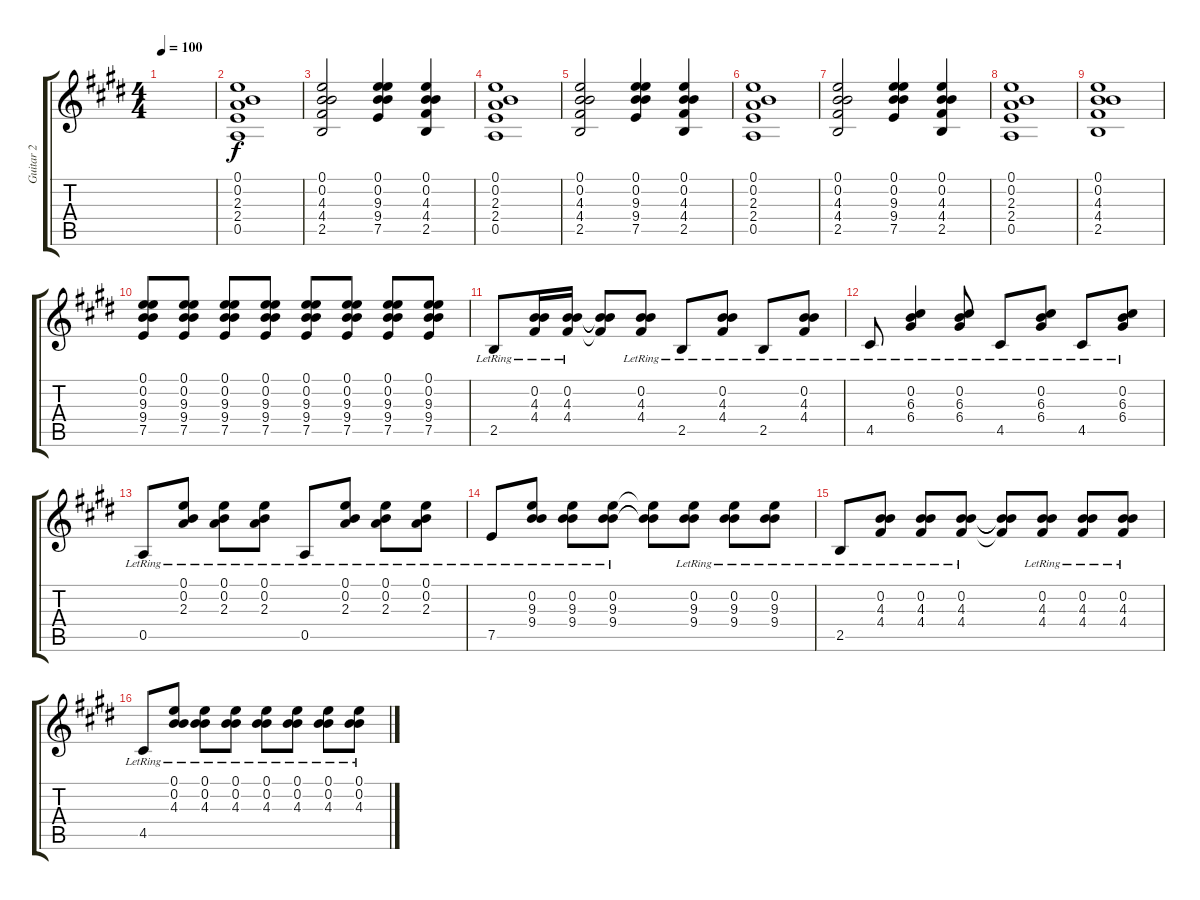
\track ("Guitar 2" "Guitar 2") {instrument acousticguitarsteel}
\staff {score tabs}
\tuning (E4 B3 G3 D3 A2 E2) {hide}
\ts (4 4)
\tempo 100
\clef g2
\ks e
|
(0.1 0.2 2.3 2.4 0.5).1 |
(0.1 0.2 4.3 4.4 2.5).2 (0.1 0.2 9.3 9.4 7.5).4 (0.1 0.2 4.3 4.4 2.5).4 |
(0.1 0.2 2.3 2.4 0.5).1 |
(0.1 0.2 4.3 4.4 2.5).2 (0.1 0.2 9.3 9.4 7.5).4 (0.1 0.2 4.3 4.4 2.5).4 |
(0.1 0.2 2.3 2.4 0.5).1 |
(0.1 0.2 4.3 4.4 2.5).2 (0.1 0.2 9.3 9.4 7.5).4 (0.1 0.2 4.3 4.4 2.5).4 |
(0.1 0.2 2.3 2.4 0.5).1 |
(0.1 0.2 4.3 4.4 2.5).1 |
(0.1 0.2 9.3 9.4 7.5).8 (0.1 0.2 9.3 9.4 7.5).8 (0.1 0.2 9.3 9.4 7.5).8 (0.1 0.2 9.3 9.4 7.5).8 (0.1 0.2 9.3 9.4 7.5).8 (0.1 0.2 9.3 9.4 7.5).8 (0.1 0.2 9.3 9.4 7.5).8 (0.1 0.2 9.3 9.4 7.5).8 |
2.5{lr}.8 (0.2{lr} 4.3{lr} 4.4{lr}).16 (0.2{lr} 4.3{lr} 4.4{lr}).16 (0.2{t} 4.3{t} 4.4{t}).8 (0.2{lr} 4.3{lr} 4.4{lr}).8 2.5{lr}.8 (0.2{lr} 4.3{lr} 4.4{lr}).8 2.5{lr}.8 (0.2{lr} 4.3{lr} 4.4{lr}).8 |
4.5{lr}.8 (0.2{lr} 6.3{lr} 6.4{lr}).4 (0.2{lr} 6.3{lr} 6.4{lr}).8 4.5{lr}.8 (0.2{lr} 6.3{lr} 6.4{lr}).8 4.5{lr}.8 (0.2{lr} 6.3{lr} 6.4{lr}).8 |
0.5{lr}.8 (0.1{lr} 0.2{lr} 2.3{lr}).8 (0.1{lr} 0.2{lr} 2.3{lr}).8 (0.1{lr} 0.2{lr} 2.3{lr}).8 0.5{lr}.8 (0.1{lr} 0.2{lr} 2.3{lr}).8 (0.1{lr} 0.2{lr} 2.3{lr}).8 (0.1{lr} 0.2{lr} 2.3{lr}).8 |
7.5{lr}.8 (0.2{lr} 9.3{lr} 9.4{lr}).8 (0.2{lr} 9.3{lr} 9.4{lr}).8 (0.2{lr} 9.3{lr} 9.4{lr}).8 (0.2{t} 9.3{t} 9.4{t}).8 (0.2{lr} 9.3{lr} 9.4{lr}).8 (0.2{lr} 9.3{lr} 9.4{lr}).8 (0.2{lr} 9.3{lr} 9.4{lr}).8 |
2.5{lr}.8 (0.2{lr} 4.3{lr} 4.4{lr}).8 (0.2{lr} 4.3{lr} 4.4{lr}).8 (0.2{lr} 4.3{lr} 4.4{lr}).8 (0.2{t} 4.3{t} 4.4{t}).8 (0.2{lr} 4.3{lr} 4.4{lr}).8 (0.2{lr} 4.3{lr} 4.4{lr}).8 (0.2{lr} 4.3{lr} 4.4{lr}).8 |
4.5{lr}.8 (0.1{lr} 0.2{lr} 4.3{lr}).8 (0.1{lr} 0.2{lr} 4.3{lr}).8 (0.1{lr} 0.2{lr} 4.3{lr}).8 (0.1{lr} 0.2{lr} 4.3{lr}).8 (0.1{lr} 0.2{lr} 4.3{lr}).8 (0.1{lr} 0.2{lr} 4.3{lr}).8 (0.1{lr} 0.2{lr} 4.3{lr}).8
